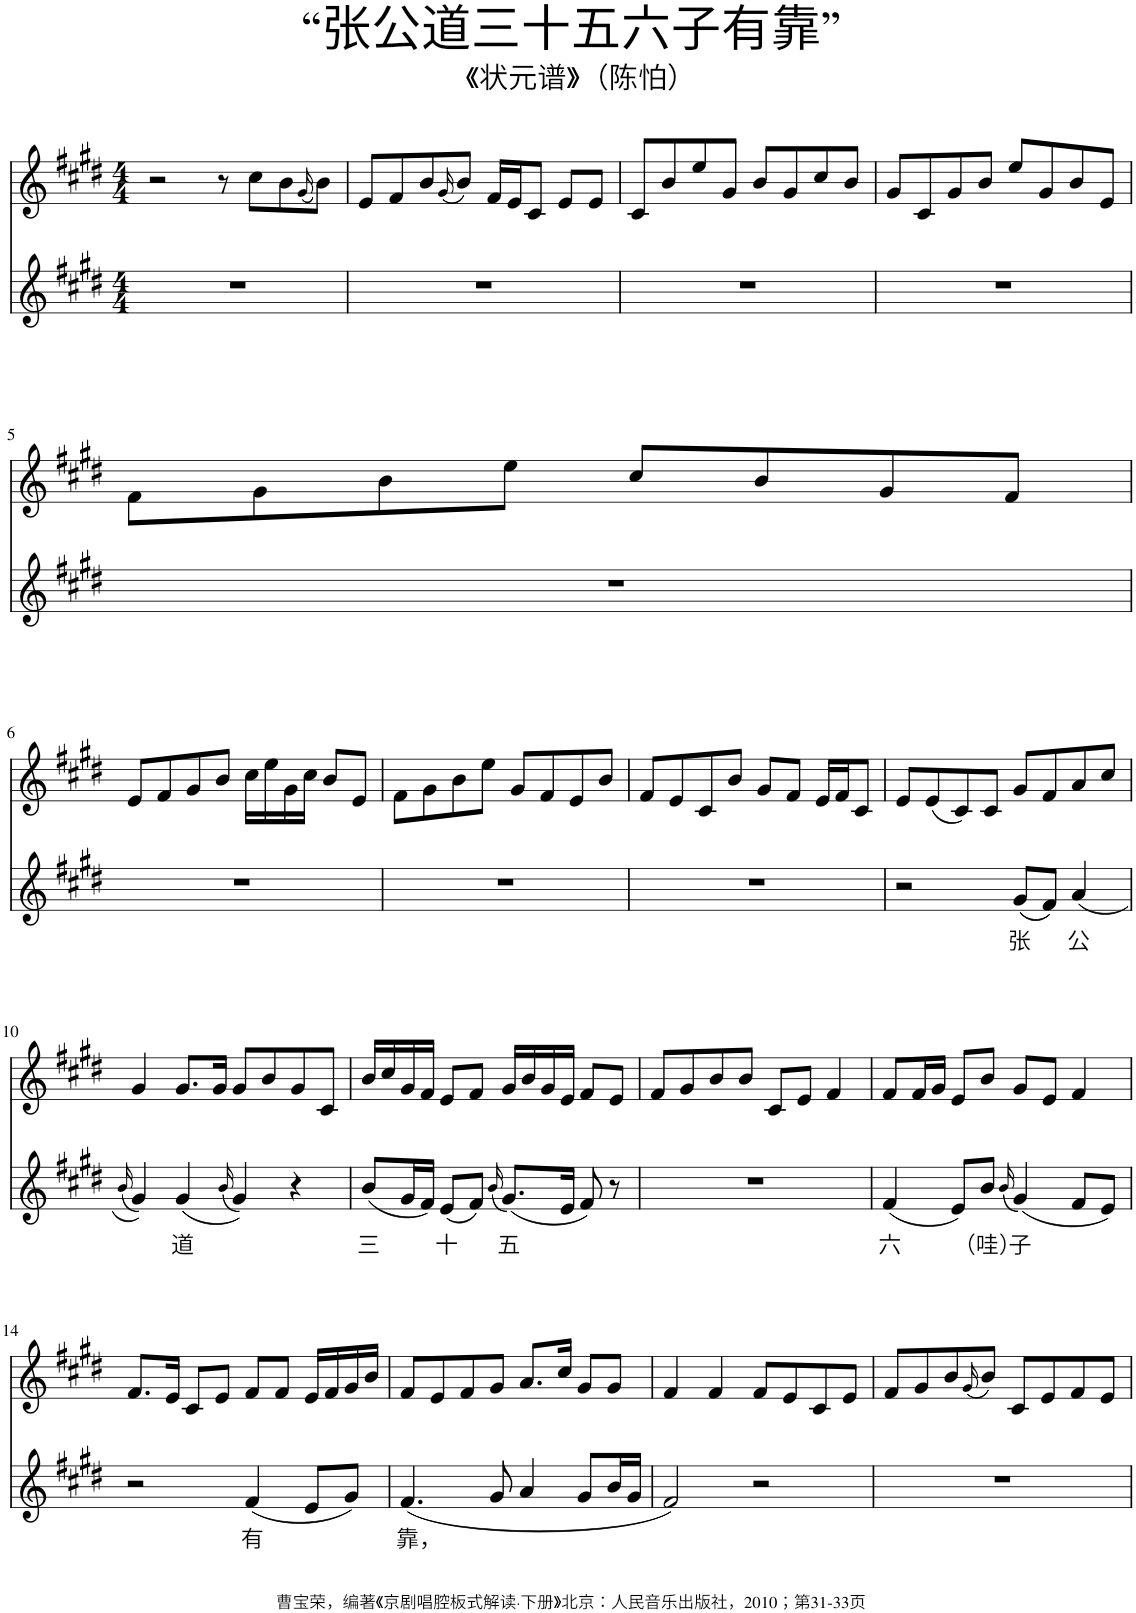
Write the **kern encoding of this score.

**kern	**text	**kern
*part2	*part2	*part1
*staff2	*staff2	*staff1
*I"Piano	*	*I"Piano
*I'Pno	*	*I'Pno
*clefG2	*	*clefG2
*k[f#c#g#d#]	*	*k[f#c#g#d#]
*M4/4	*	*M4/4
=1	=1	=1
1r	.	2r
.	.	8r
.	.	8cc#\L
.	.	8b\
.	.	(16qg#/
.	.	8b\J)
=2	=2	=2
1r	.	8e/L
.	.	8f#/
.	.	8b/
.	.	(16qg#/
.	.	8b/J)
.	.	16f#/LL
.	.	16e/J
.	.	8c#/J
.	.	8e/L
.	.	8e/J
=3	=3	=3
1r	.	8c#/L
.	.	8b/
.	.	8ee/
.	.	8g#/J
.	.	8b/L
.	.	8g#/
.	.	8cc#/
.	.	8b/J
=4	=4	=4
1r	.	8g#/L
.	.	8c#/
.	.	8g#/
.	.	8b/J
.	.	8ee/L
.	.	8g#/
.	.	8b/
.	.	8e/J
!!LO:LB:g=z
=5	=5	=5
1r	.	8f#\L
.	.	8g#\
.	.	8b\
.	.	8ee\J
.	.	8cc#/L
.	.	8b/
.	.	8g#/
.	.	8f#/J
!!LO:LB:g=z
=6	=6	=6
1r	.	8e/L
.	.	8f#/
.	.	8g#/
.	.	8b/J
.	.	16cc#\LL
.	.	16ee\
.	.	16g#\
.	.	16cc#\JJ
.	.	8b/L
.	.	8e/J
=7	=7	=7
1r	.	8f#\L
.	.	8g#\
.	.	8b\
.	.	8ee\J
.	.	8g#/L
.	.	8f#/
.	.	8e/
.	.	8b/J
=8	=8	=8
1r	.	8f#/L
.	.	8e/
.	.	8c#/
.	.	8b/J
.	.	8g#/L
.	.	8f#/J
.	.	16e/LL
.	.	16f#/J
.	.	8c#/J
=9	=9	=9
2r	.	8e/L
.	.	(8e/
.	.	8c#/)
.	.	8c#/J
!	!LO:LY:b	!
(8g#/L	张	8g#/L
8f#/J)	.	8f#/
!	!LO:LY:b	!
(4a/	公	8a/
.	.	8cc#/J
!!LO:LB:g=z
=10	=10	=10
(16qb/	.	.
4g#/))	.	4g#/
!	!LO:LY:b	!
(4g#/	道	8.g#/L
.	.	16g#/Jk
(16qb/	.	.
4g#/))	.	8g#/L
.	.	8b/
4r	.	8g#/
.	.	8c#/J
=11	=11	=11
!	!LO:LY:b	!
(8b/L	三	16b/LL
.	.	16cc#/
16g#/L	.	16g#/
16f#/JJ)	.	16f#/JJ
!	!LO:LY:b	!
(8e/L	十	8e/L
8f#/J)	.	8f#/J
(16qb/	.	.
!	!LO:LY:b	!
(8.g#/L)	五	16g#/LL
.	.	16b/
.	.	16g#/
16e/Jk	.	16e/JJ
8f#/)	.	8f#/L
8r	.	8e/J
=12	=12	=12
1r	.	8f#/L
.	.	8g#/
.	.	8b/
.	.	8b/J
.	.	8c#/L
.	.	8e/J
.	.	4f#/
=13	=13	=13
!	!LO:LY:b	!
(4f#/	六	8f#/L
.	.	16f#/L
.	.	16g#/JJ
8e/L)	.	8e/L
!	!LO:LY:b	!
8b/J	（哇）	8b/J
(16qb/	.	.
!	!LO:LY:b	!
(4g#/)	子	8g#/L
.	.	8e/J
8f#/L	.	4f#/
8e/J)	.	.
!!LO:LB:g=z
=14	=14	=14
2r	.	8.f#/L
.	.	16e/Jk
.	.	8c#/L
.	.	8e/J
!	!LO:LY:b	!
(4f#/	有	8f#/L
.	.	8f#/J
8e/L	.	16e/LL
.	.	16f#/
8g#/J)	.	16g#/
.	.	16b/JJ
=15	=15	=15
!	!LO:LY:b	!
(4.f#/	靠，	8f#/L
.	.	8e/
.	.	8f#/
8g#/	.	8g#/J
4a/	.	8.a/L
.	.	16cc#/Jk
8g#/L	.	8g#/L
16b/L	.	8g#/J
16g#/JJ	.	.
=16	=16	=16
2f#/)	.	4f#/
.	.	4f#/
2r	.	8f#/L
.	.	8e/
.	.	8c#/
.	.	8e/J
=17	=17	=17
1r	.	8f#/L
.	.	8g#/
.	.	8b/
.	.	(16qg#/
.	.	8b/J)
.	.	8c#/L
.	.	8e/
.	.	8f#/
.	.	8e/J
=	=	=
*-	*-	*-
